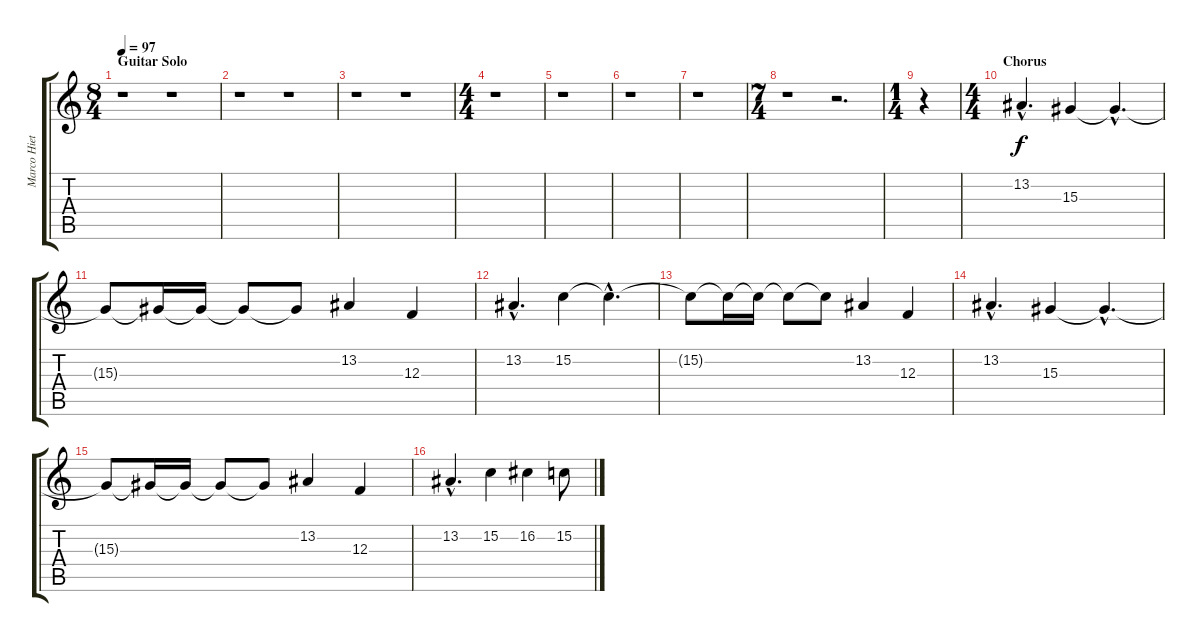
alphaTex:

\track ("Marco Hietala - Vocals" "Marco Hiet") {instrument lead2sawtooth}
\staff {score tabs}
\tuning (D4 A3 F3 C3 G2 C2) {hide}
\ts (8 4)
\section ("" "Guitar Solo")
\tempo 97
\clef g2
\ks c
r.1{dy f} r.1 |
r.1 r.1 |
r.1 r.1 |
\ts (4 4)
r.1 |
r.1 |
r.1 |
r.1 |
\ts (7 4)
r.1 r.2{d} |
\ts (1 4)
r.4 |
\ts (4 4)
\section ("" "Chorus")
13.2{hac}.4{d} 15.3.4 15.3{hac t}.4{d} |
15.3{t}.8 15.3{t}.16 15.3{t}.16 15.3{t}.8 15.3{t}.8 13.2.4 12.3.4 |
13.2{hac}.4{d} 15.2.4 15.2{hac t}.4{d} |
15.2{t}.8 15.2{t}.16 15.2{t}.16 15.2{t}.8 15.2{t}.8 13.2.4 12.3.4 |
13.2{hac}.4{d} 15.3.4 15.3{hac t}.4{d} |
15.3{t}.8 15.3{t}.16 15.3{t}.16 15.3{t}.8 15.3{t}.8 13.2.4 12.3.4 |
13.2{hac}.4{d} 15.2.4 16.2.4 15.2.8
